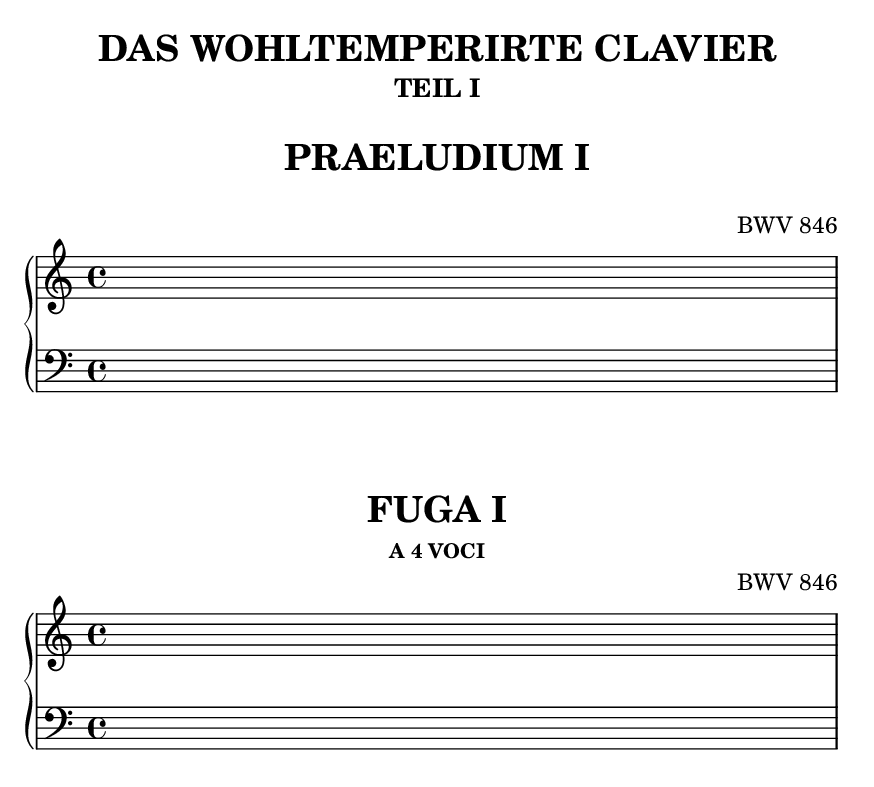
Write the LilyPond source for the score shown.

%% Generated by lilypond-book
%% Options: [exampleindent=10.16\mm,indent=0\mm,line-width=160\mm,noragged-right,papersize="a5",quote]
\include "lilypond-book-preamble.ly"


% ****************************************************************
% Start cut-&-pastable-section
% ****************************************************************

#(ly:set-option 'eps-box-padding 3.000000)



\paper {
  #(set-paper-size "a5")
  indent = 0\mm
  line-width = 160\mm
  % offset the left padding, also add 1mm as lilypond creates cropped
  % images with a little space on the right
  line-width = #(- line-width (* mm  3.000000) (* mm 1))
  ragged-right = ##f
  line-width = 160\mm - 2.0 * 10.16\mm
  % offset the left padding, also add 1mm as lilypond creates cropped
  % images with a little space on the right
  line-width = #(- line-width (* mm  3.000000) (* mm 1))
}

\layout {
  
}




% ****************************************************************
% ly snippet:
% ****************************************************************
\sourcefileline 735
\book {
  \paper {
    print-all-headers = ##t
  }
  \header {
    title = "DAS WOHLTEMPERIRTE CLAVIER"
    subtitle = "TEIL I"
    % このブックではデフォルトで LilyPond が生成するフッタを表示しません
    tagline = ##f
  }
  \markup { \vspace #1 }
  \score {
    \header {
      title = "PRAELUDIUM I"
      opus = "BWV 846"
      % このスコアでは subtitle を表示しません
      subtitle = ##f
    }
    \new PianoStaff <<
      \new Staff { s1 }
      \new Staff { \clef "bass" s1 }
    >>
  }
  \score {
    \header {
      title = "FUGA I"
      subsubtitle = "A 4 VOCI"
      opus = "BWV 846"
      % このスコアでは subtitle を表示しません
      subtitle = ##f
    }
    \new PianoStaff <<
      \new Staff { s1 }
      \new Staff { \clef "bass" s1 }
    >>
  }
}



% ****************************************************************
% end ly snippet
% ****************************************************************
